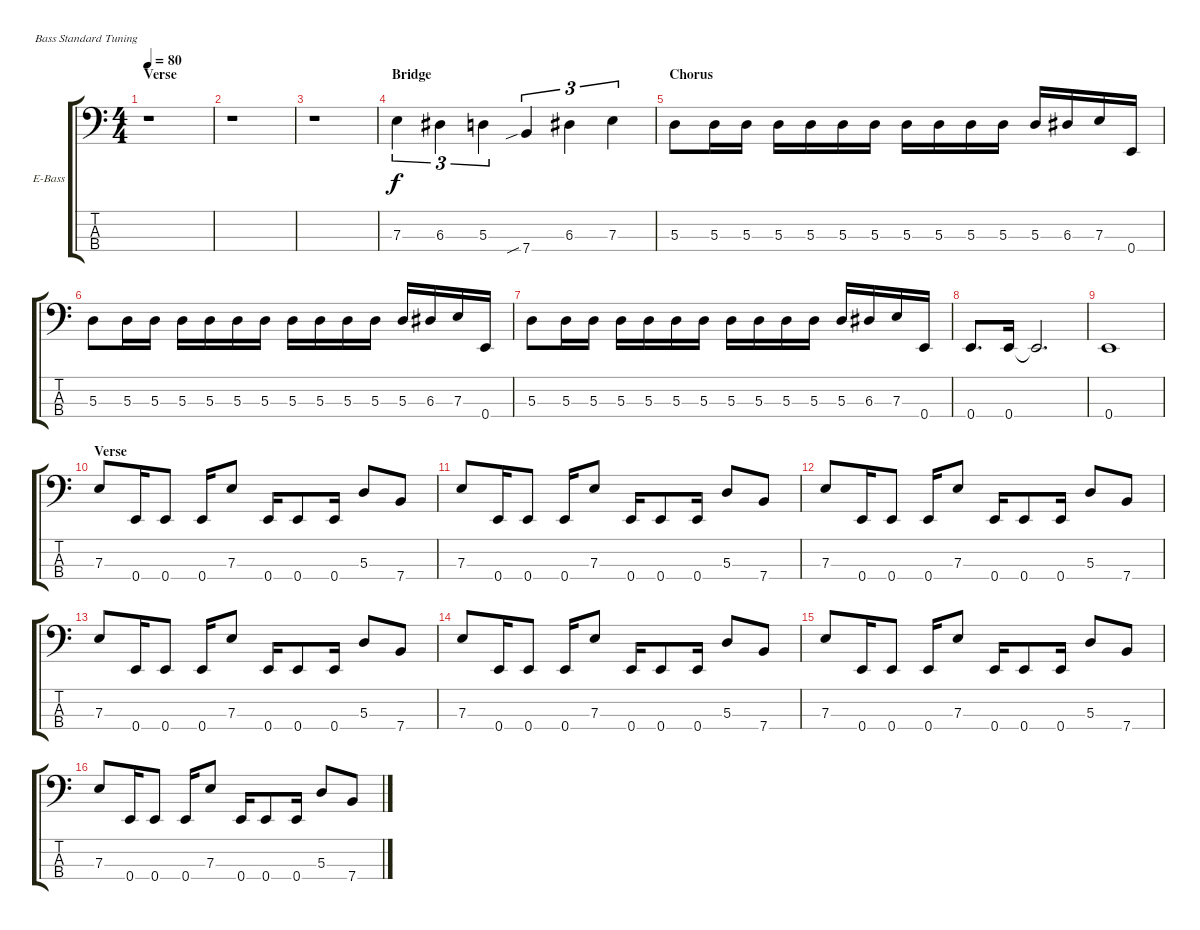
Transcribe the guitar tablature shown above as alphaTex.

\defaultSystemsLayout 4
\bracketExtendMode groupsimilarinstruments
\firstSystemTrackNameOrientation horizontal
\otherSystemsTrackNameOrientation horizontal
\track ("Dave Ellefson" "E-Bass") {instrument electricbassfinger}
\staff {score tabs}
\tuning (G2 D2 A1 E1)
\ts (4 4)
\section ("" "Verse")
\tempo 80
\clef f4
\scale
0.333333
\ks c
r.1{dy f} |
\scale
0.333333 r.1 |
\scale
0.333333 r.1 |
\section ("" "Bridge ")
\scale
0.333333 7.3.4{tu (3 2)} 6.3.4{tu (3 2)} 5.3.4{tu (3 2)} 7.4{sib}.4{tu (3 2)} 6.3.4{tu (3 2)} 7.3.4{tu (3 2)} |
\section ("" "Chorus")
\scale
0.333333 5.3.8 5.3.16 5.3.16 5.3.16 5.3.16 5.3.16 5.3.16 5.3.16 5.3.16 5.3.16 5.3.16 5.3.16 6.3.16 7.3.16 0.4.16 |
\scale
0.333333 5.3.8 5.3.16 5.3.16 5.3.16 5.3.16 5.3.16 5.3.16 5.3.16 5.3.16 5.3.16 5.3.16 5.3.16 6.3.16 7.3.16 0.4.16 |
\scale
0.333333 5.3.8 5.3.16 5.3.16 5.3.16 5.3.16 5.3.16 5.3.16 5.3.16 5.3.16 5.3.16 5.3.16 5.3.16 6.3.16 7.3.16 0.4.16 |
\scale
0.333333 0.4.8{d} 0.4.16 0.4{t}.2{d} |
\scale
0.333333 0.4.1 |
\section ("" "Verse")
\scale
0.333333 7.3.8 0.4.16 0.4.8 0.4.16 7.3.8 0.4.16 0.4.8 0.4.16 5.3.8 7.4.8 |
\scale
0.333333 7.3.8 0.4.16 0.4.8 0.4.16 7.3.8 0.4.16 0.4.8 0.4.16 5.3.8 7.4.8 |
\scale
0.333333 7.3.8 0.4.16 0.4.8 0.4.16 7.3.8 0.4.16 0.4.8 0.4.16 5.3.8 7.4.8 |
\scale
0.333333 7.3.8 0.4.16 0.4.8 0.4.16 7.3.8 0.4.16 0.4.8 0.4.16 5.3.8 7.4.8 |
\scale
0.333333 7.3.8 0.4.16 0.4.8 0.4.16 7.3.8 0.4.16 0.4.8 0.4.16 5.3.8 7.4.8 |
\scale
0.333333 7.3.8 0.4.16 0.4.8 0.4.16 7.3.8 0.4.16 0.4.8 0.4.16 5.3.8 7.4.8 |
\scale
0.333333 7.3.8 0.4.16 0.4.8 0.4.16 7.3.8 0.4.16 0.4.8 0.4.16 5.3.8 7.4.8
